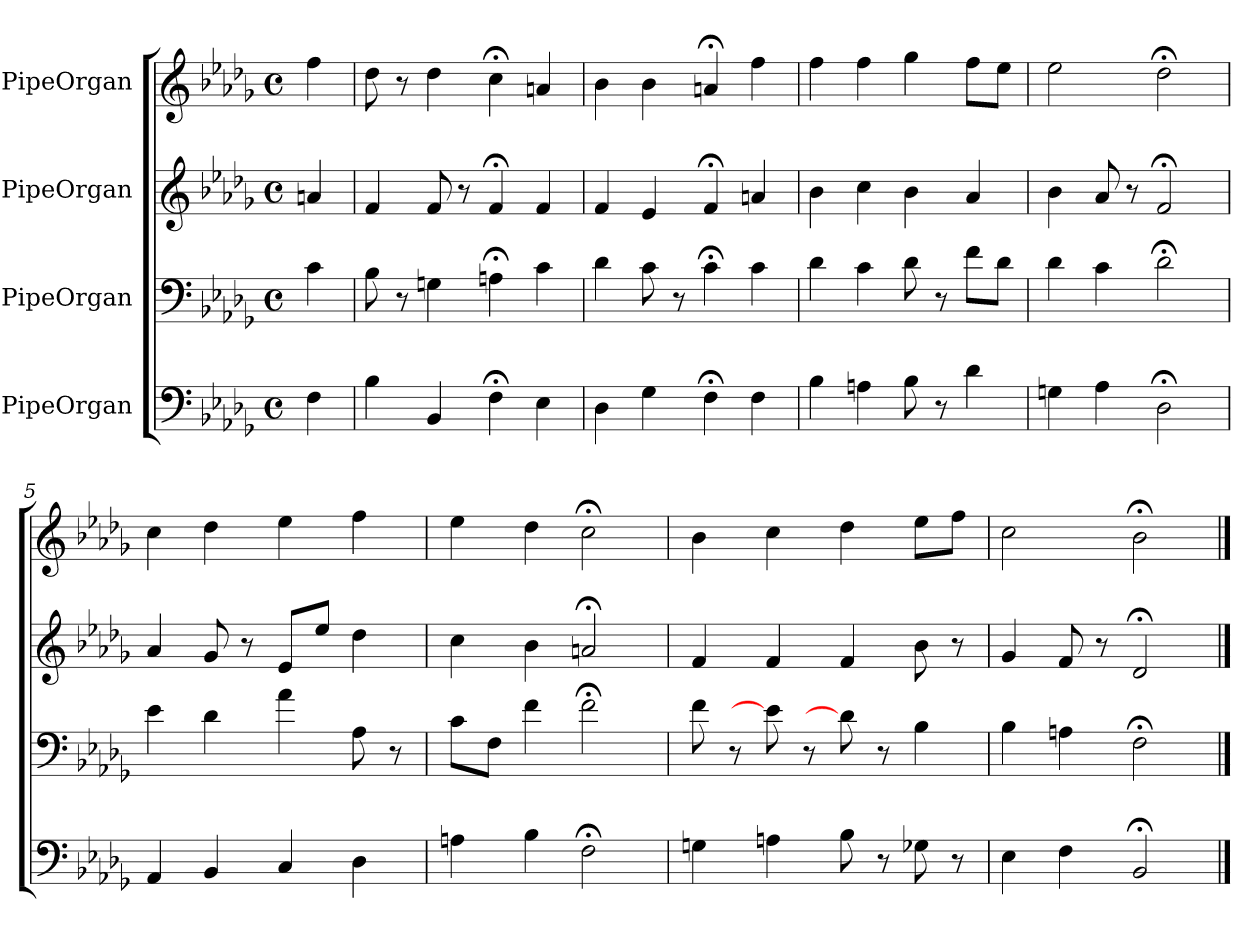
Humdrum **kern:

**kern	**kern	**kern	**kern
*part4	*part3	*part2	*part1
*staff4	*staff3	*staff2	*staff1
*I"PipeOrgan	*I"PipeOrgan	*I"PipeOrgan	*I"PipeOrgan
*clefF4	*clefF4	*clefG2	*clefG2
*k[b-e-a-d-g-]	*k[b-e-a-d-g-]	*k[b-e-a-d-g-]	*k[b-e-a-d-g-]
*b-:	*b-:	*b-:	*b-:
*M4/4	*M4/4	*M4/4	*M4/4
*met(c)	*met(c)	*met(c)	*met(c)
*MM60	*MM60	*MM60	*MM60
=	=	=	=
4F	4c	4an	4ff
=1	=1	=1	=1
4B-	8B-	4f	8dd-
.	8r	.	8r
4BB-	4Gn	8f	4dd-
.	.	8r	.
4F;<	4An;<	4f;<	4cc;<
4E-	4c	4f	4an
=2	=2	=2	=2
4D-	4d-	4f	4b-
4G-	8c	4e-	4b-
.	8r	.	.
4F;<	4c;<	4f;<	4an;<
4F	4c	4an	4ff
=3	=3	=3	=3
4B-	4d-	4b-	4ff
4An	4c	4cc	4ff
8B-	8d-	4b-	4gg-
8r	8r	.	.
4d-	8f\L	4a-	8ff\L
.	8d-\J	.	8ee-\J
=4	=4	=4	=4
4Gn	4d-	4b-	2ee-
4A-	4c	8a-	.
.	.	8r	.
2D-;<	2d-;<	2f;<	2dd-;<
=5	=5	=5	=5
4AA-	4e-	4a-	4cc
4BB-	4d-	8g-	4dd-
.	.	8r	.
4C	4a-	8e-/L	4ee-
.	.	8ee-/J	.
4D-	8A-	4dd-	4ff
.	8r	.	.
=6	=6	=6	=6
4An	8c\L	4cc	4ee-
.	8F\J	.	.
4B-	4f	4b-	4dd-
2F;<	2f;<	2an;<	2cc;<
=7	=7	=7	=7
4Gn	8f	4f	4b-
.	8r	.	.
4An	8e-]	4f	4cc
.	8r	.	.
8B-	8d-]	4f	4dd-
8r	8r	.	.
8G-X	4B-	8b-	8ee-\L
8r	.	8r	8ff\J
=8	=8	=8	=8
4E-	4B-	4g-	2cc
4F	4An	8f	.
.	.	8r	.
2BB-;<	2F;<	2d-;<	2b-;<
==	==	==	==
*-	*-	*-	*-
